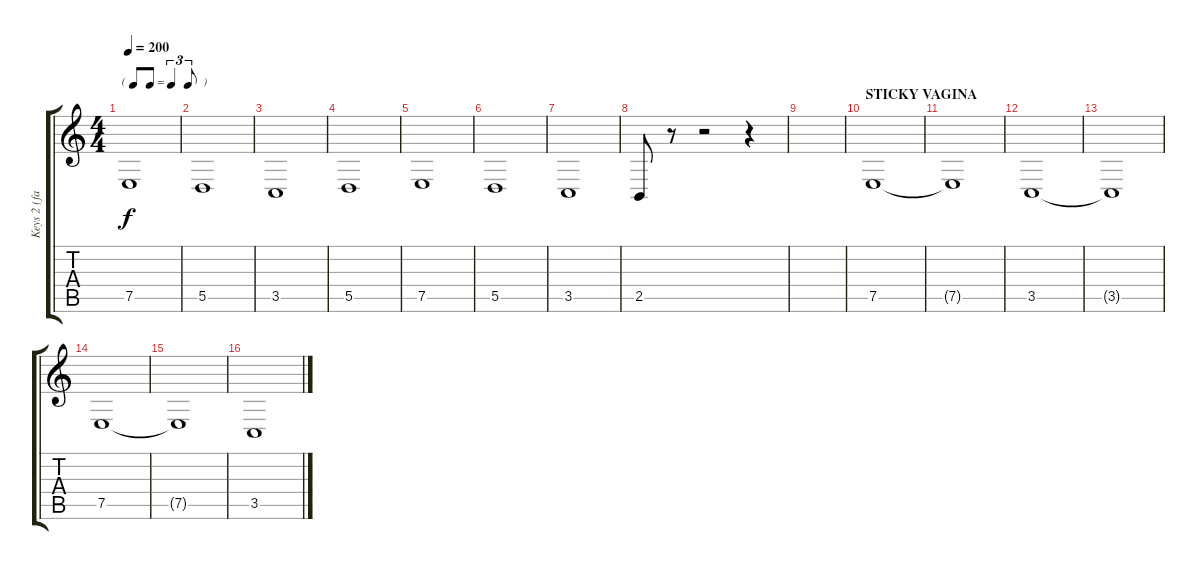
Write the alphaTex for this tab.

\track ("Keys 2 (faggot 2)" "Keys 2 (fa") {instrument choiraahs}
\staff {score tabs}
\tuning (E4 Db4 A3 E3 A2 E2) {hide}
\ts (4 4)
\tf triplet8th
\tempo 200
\clef g2
\ks c
7.5.1{dy f} |
5.5.1 |
3.5.1 |
5.5.1 |
7.5.1 |
5.5.1 |
3.5.1 |
2.5.8 r.8 r.2 r.4 |
|
\section ("" "STICKY VAGINA")
7.5.1 |
7.5{t}.1 |
3.5.1 |
3.5{t}.1 |
7.5.1 |
7.5{t}.1 |
3.5.1
